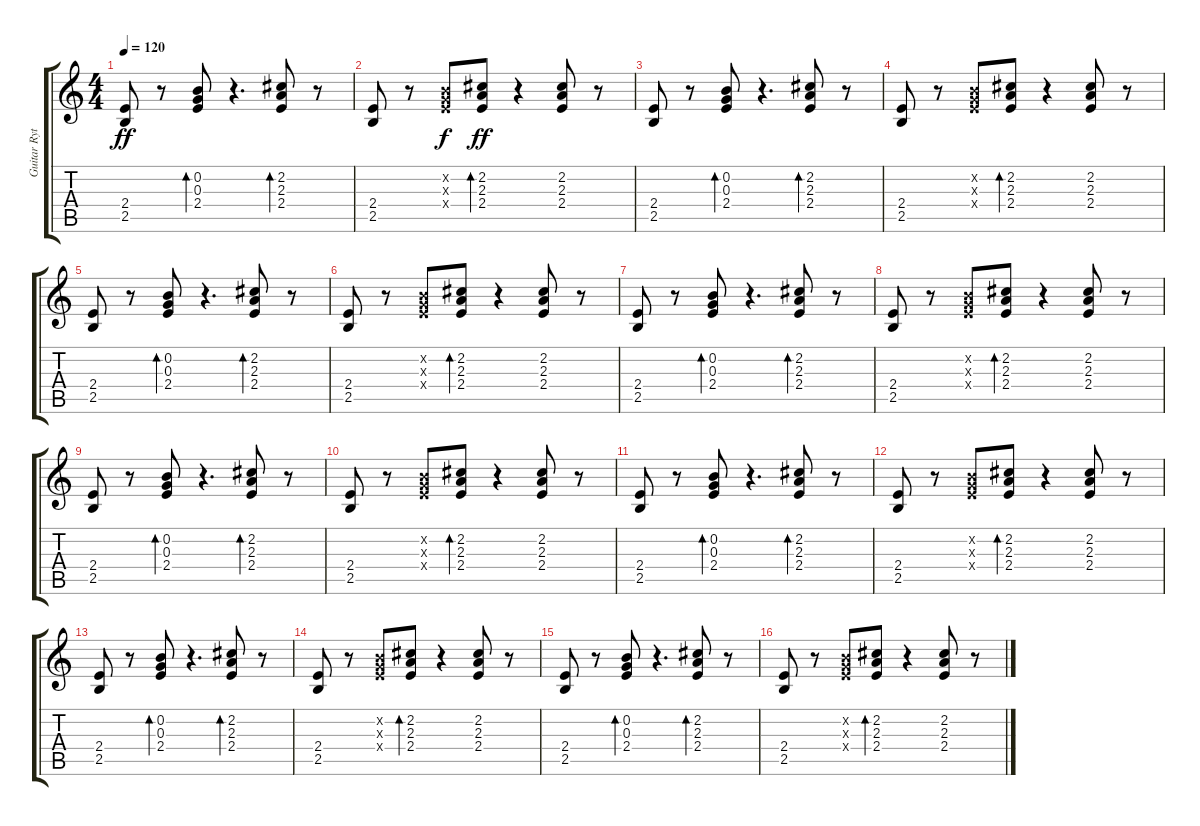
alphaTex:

\track ("Guitar Rythm (pan +8)" "Guitar Ryt") {instrument acousticguitarsteel}
\staff {score tabs}
\tuning (E4 B3 G3 D3 A2 E2) {hide}
\ts (4 4)
\tempo 120
\clef g2
\ks c
(2.4 2.5).8{dy ff volume 8} r.8 (0.2 0.3 2.4).8{bd 60} r.4{d} (2.2 2.3 2.4).8{bd 60} r.8 |
(2.4 2.5).8 r.8 (0.2{x} 0.3{x} 2.4{x}).8{dy f} (2.2 2.3 2.4).8{bd 60 dy ff} r.4 (2.2 2.3 2.4).8 r.8 |
(2.4 2.5).8 r.8 (0.2 0.3 2.4).8{bd 60} r.4{d} (2.2 2.3 2.4).8{bd 60} r.8 |
(2.4 2.5).8 r.8 (0.2{x} 0.3{x} 2.4{x}).8 (2.2 2.3 2.4).8{bd 60} r.4 (2.2 2.3 2.4).8 r.8 |
(2.4 2.5).8 r.8 (0.2 0.3 2.4).8{bd 60} r.4{d} (2.2 2.3 2.4).8{bd 60} r.8 |
(2.4 2.5).8 r.8 (0.2{x} 0.3{x} 2.4{x}).8 (2.2 2.3 2.4).8{bd 60} r.4 (2.2 2.3 2.4).8 r.8 |
(2.4 2.5).8 r.8 (0.2 0.3 2.4).8{bd 60} r.4{d} (2.2 2.3 2.4).8{bd 60} r.8 |
(2.4 2.5).8 r.8 (0.2{x} 0.3{x} 2.4{x}).8 (2.2 2.3 2.4).8{bd 60} r.4 (2.2 2.3 2.4).8 r.8 |
(2.4 2.5).8 r.8 (0.2 0.3 2.4).8{bd 60} r.4{d} (2.2 2.3 2.4).8{bd 60} r.8 |
(2.4 2.5).8 r.8 (0.2{x} 0.3{x} 2.4{x}).8 (2.2 2.3 2.4).8{bd 60} r.4 (2.2 2.3 2.4).8 r.8 |
(2.4 2.5).8 r.8 (0.2 0.3 2.4).8{bd 60} r.4{d} (2.2 2.3 2.4).8{bd 60} r.8 |
(2.4 2.5).8 r.8 (0.2{x} 0.3{x} 2.4{x}).8 (2.2 2.3 2.4).8{bd 60} r.4 (2.2 2.3 2.4).8 r.8 |
(2.4 2.5).8 r.8 (0.2 0.3 2.4).8{bd 60} r.4{d} (2.2 2.3 2.4).8{bd 60} r.8 |
(2.4 2.5).8 r.8 (0.2{x} 0.3{x} 2.4{x}).8 (2.2 2.3 2.4).8{bd 60} r.4 (2.2 2.3 2.4).8 r.8 |
(2.4 2.5).8 r.8 (0.2 0.3 2.4).8{bd 60} r.4{d} (2.2 2.3 2.4).8{bd 60} r.8 |
(2.4 2.5).8 r.8 (0.2{x} 0.3{x} 2.4{x}).8 (2.2 2.3 2.4).8{bd 60} r.4 (2.2 2.3 2.4).8 r.8
